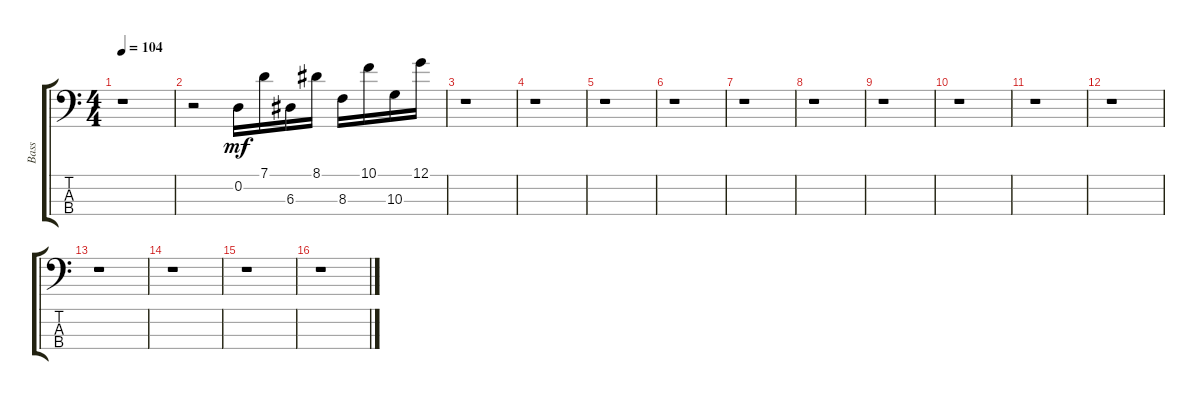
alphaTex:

\track ("Bass" "Bass") {instrument synthbass2}
\staff {score tabs}
\tuning (G2 D2 A1 E1) {hide}
\ts (4 4)
\tempo 104
\clef f4
\ks c
r.1{dy mf} |
r.2 0.2.16 7.1.16 6.3.16 8.1.16 8.3.16 10.1.16 10.3.16 12.1.16 |
r.1 |
r.1 |
r.1 |
r.1 |
r.1 |
r.1 |
r.1 |
r.1 |
r.1 |
r.1 |
r.1 |
r.1 |
r.1 |
r.1
